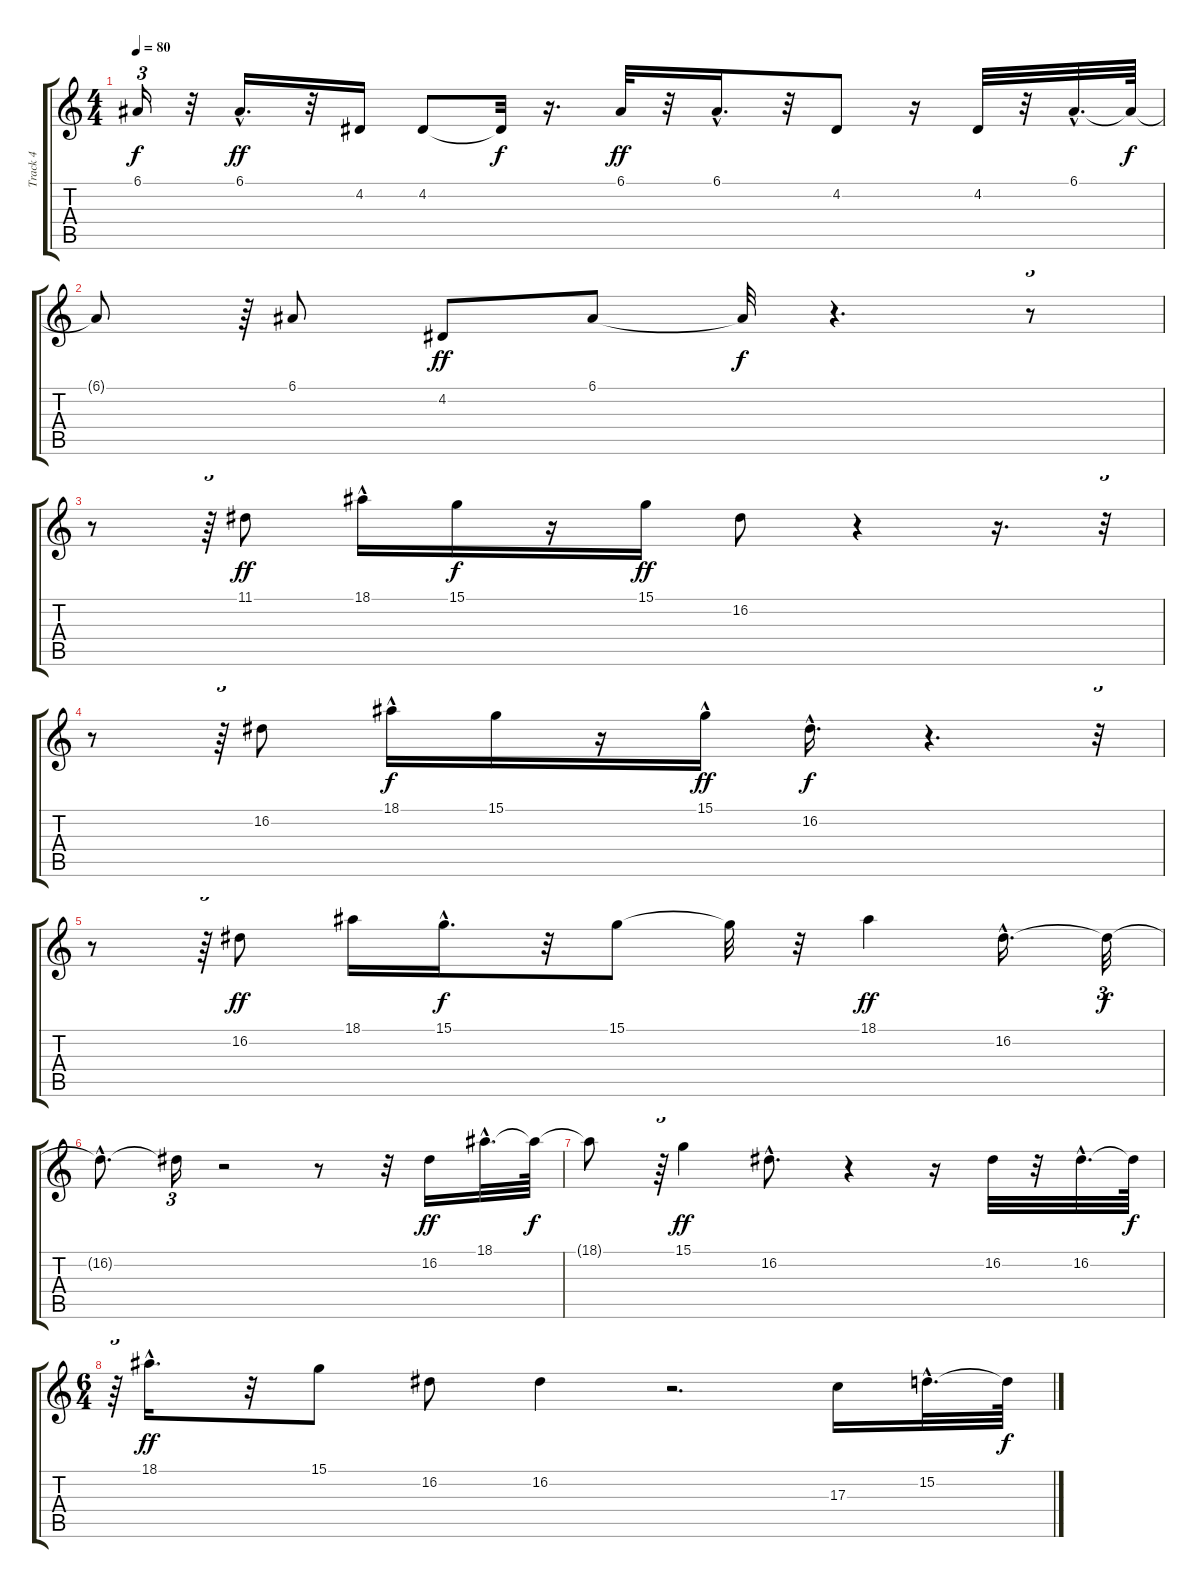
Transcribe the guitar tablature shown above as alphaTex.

\track ("Track 4" "Track 4") {instrument synthbrass2}
\staff {score tabs}
\tuning (E4 B3 G3 D3 A2 E2) {hide}
\ts (4 4)
\tempo 80
\clef g2
\ks c
6.1{t}.16{tu (3 2) dy f} r.32 6.1{hac}.16{d dy ff} r.32 4.2.16 4.2.8 4.2{t}.32{dy f} r.16{d} 6.1.32{dy ff} r.32 6.1{hac}.16{d} r.32 4.2.8 r.16 4.2.32 r.32 6.1{hac}.32{d} 6.1{t}.64{dy f} |
6.1{t}.8 r.64{tu (3 2)} 6.1.8 4.2.8{dy ff} 6.1.8 6.1{t}.32{dy f} r.4{d} r.8{tu (3 2)} |
r.8 r.64{tu (3 2)} 11.1.8{dy ff} 18.1{hac}.16 15.1.16{dy f} r.16 15.1.16{dy ff} 16.2.8 r.4 r.16{d} r.32{tu (3 2)} |
r.8 r.64{tu (3 2)} 16.2.8 18.1{hac}.16{dy f} 15.1.16 r.16 15.1{hac}.16{dy ff} 16.2{hac}.16{d dy f} r.4{d} r.32{tu (3 2)} |
r.8 r.64{tu (3 2)} 16.2.8{dy ff} 18.1.16 15.1{hac}.16{d dy f} r.32 15.1.8 15.1{t}.32 r.32 18.1.4{dy ff} 16.2{hac}.16{d} 16.2{t}.32{tu (3 2) dy f} |
16.2{hac t}.8{d} 16.2{t}.16{tu (3 2)} r.2 r.8 r.32 16.2.16{dy ff} 18.1{hac}.32{d} 18.1{t}.64{dy f} |
18.1{t}.8 r.64{tu (3 2)} 15.1.4{dy ff} 16.2{hac}.8{d} r.4 r.16 16.2.32 r.32 16.2{hac}.32{d} 16.2{t}.64{dy f} |
\ts (6 4)
r.64{tu (3 2)} 18.1{hac}.16{d dy ff} r.32 15.1.8 16.2.8 16.2.4 r.2{d} 17.3.16 15.2{hac}.32{d} 15.2{t}.64{dy f}
